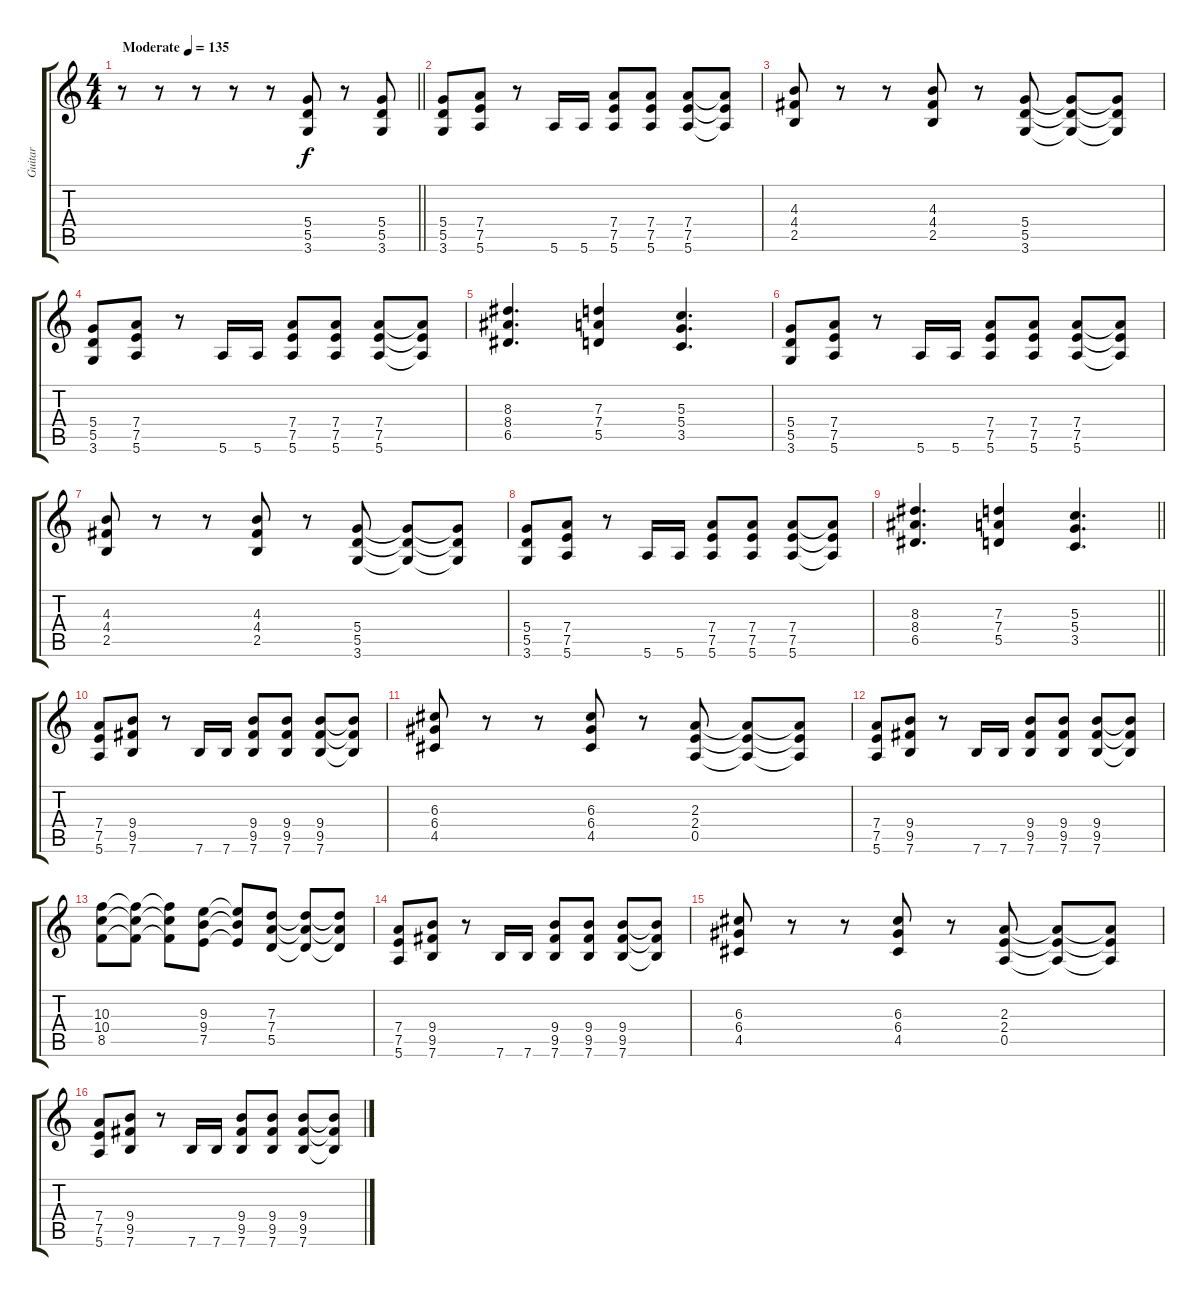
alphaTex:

\track ("Guitar" "Guitar") {instrument distortionguitar}
\staff {score tabs}
\tuning (E4 B3 G3 D3 A2 E2) {hide}
\ts (4 4)
\tempo (135 "Moderate")
\clef g2
\barLineRight lightlight
\ks c
r.8{dy f instrument distortionguitar} r.8 r.8 r.8 r.8 (5.4 5.5 3.6).8 r.8 (5.4 5.5 3.6).8 |
\section ("" "")
(5.4 5.5 3.6).8 (7.4 7.5 5.6).8 r.8 5.6.16 5.6.16 (7.4 7.5 5.6).8 (7.4 7.5 5.6).8 (7.4 7.5 5.6).8 (7.4{t} 7.5{t} 5.6{t}).8 |
(4.3 4.4 2.5).8 r.8 r.8 (4.3 4.4 2.5).8 r.8 (5.4 5.5 3.6).8 (5.4{t} 5.5{t} 3.6{t}).8 (5.4{t} 5.5{t} 3.6{t}).8 |
(5.4 5.5 3.6).8 (7.4 7.5 5.6).8 r.8 5.6.16 5.6.16 (7.4 7.5 5.6).8 (7.4 7.5 5.6).8 (7.4 7.5 5.6).8 (7.4{t} 7.5{t} 5.6{t}).8 |
(8.3 8.4 6.5).4{d} (7.3 7.4 5.5).4 (5.3 5.4 3.5).4{d} |
(5.4 5.5 3.6).8 (7.4 7.5 5.6).8 r.8 5.6.16 5.6.16 (7.4 7.5 5.6).8 (7.4 7.5 5.6).8 (7.4 7.5 5.6).8 (7.4{t} 7.5{t} 5.6{t}).8 |
(4.3 4.4 2.5).8 r.8 r.8 (4.3 4.4 2.5).8 r.8 (5.4 5.5 3.6).8 (5.4{t} 5.5{t} 3.6{t}).8 (5.4{t} 5.5{t} 3.6{t}).8 |
(5.4 5.5 3.6).8 (7.4 7.5 5.6).8 r.8 5.6.16 5.6.16 (7.4 7.5 5.6).8 (7.4 7.5 5.6).8 (7.4 7.5 5.6).8 (7.4{t} 7.5{t} 5.6{t}).8 |
\barLineRight lightlight
(8.3 8.4 6.5).4{d} (7.3 7.4 5.5).4 (5.3 5.4 3.5).4{d} |
\section ("" "")
(7.4 7.5 5.6).8 (9.4 9.5 7.6).8 r.8 7.6.16 7.6.16 (9.4 9.5 7.6).8 (9.4 9.5 7.6).8 (9.4 9.5 7.6).8 (9.4{t} 9.5{t} 7.6{t}).8 |
(6.3 6.4 4.5).8 r.8 r.8 (6.3 6.4 4.5).8 r.8 (2.3 2.4 0.5).8 (2.3{t} 2.4{t} 0.5{t}).8 (2.3{t} 2.4{t} 0.5{t}).8 |
(7.4 7.5 5.6).8 (9.4 9.5 7.6).8 r.8 7.6.16 7.6.16 (9.4 9.5 7.6).8 (9.4 9.5 7.6).8 (9.4 9.5 7.6).8 (9.4{t} 9.5{t} 7.6{t}).8 |
(10.3 10.4 8.5).8 (10.3{t} 10.4{t} 8.5{t}).8 (10.3{t} 10.4{t} 8.5{t}).8 (9.3 9.4 7.5).8 (9.3{t} 9.4{t} 7.5{t}).8 (7.3 7.4 5.5).8 (7.3{t} 7.4{t} 5.5{t}).8 (7.3{t} 7.4{t} 5.5{t}).8 |
(7.4 7.5 5.6).8 (9.4 9.5 7.6).8 r.8 7.6.16 7.6.16 (9.4 9.5 7.6).8 (9.4 9.5 7.6).8 (9.4 9.5 7.6).8 (9.4{t} 9.5{t} 7.6{t}).8 |
(6.3 6.4 4.5).8 r.8 r.8 (6.3 6.4 4.5).8 r.8 (2.3 2.4 0.5).8 (2.3{t} 2.4{t} 0.5{t}).8 (2.3{t} 2.4{t} 0.5{t}).8 |
(7.4 7.5 5.6).8 (9.4 9.5 7.6).8 r.8 7.6.16 7.6.16 (9.4 9.5 7.6).8 (9.4 9.5 7.6).8 (9.4 9.5 7.6).8 (9.4{t} 9.5{t} 7.6{t}).8
